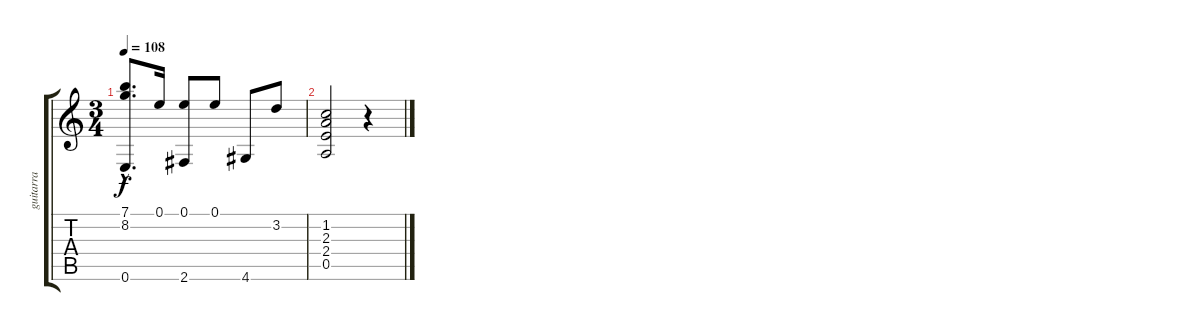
\track ("guitarra       " "guitarra  ") {instrument acousticguitarnylon}
\staff {score tabs}
\tuning (E4 B3 G3 D3 A2 E2) {hide}
\ts (3 4)
\tempo 108
\clef g2
\ks c
(7.1{hac} 8.2{hac} 0.6{hac}).8{d dy f} 0.1.16 (0.1 2.6).8 0.1.8 4.6.8 3.2.8 |
(1.2 2.3 2.4 0.5).2 r.4
